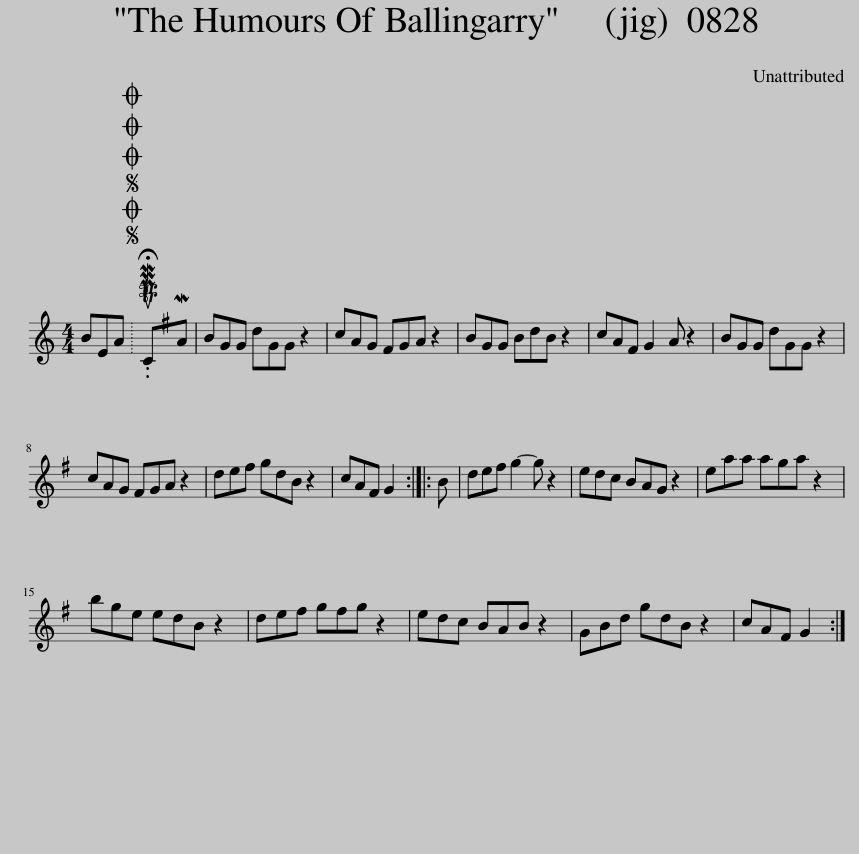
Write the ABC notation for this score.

X:1
L:1/8
M:4/4
I:linebreak $
K:C
V:1 treble
V:1
 BEA |SOSOOO .!fermata!PMTuCMA | BGG dGG z2 | cAG ^FGA z2 | BGG BdB z2 | %5
 cA^F G2 A z2 | BGG dGG z2 |$ cAG ^FGA z2 | de^f gdB z2 | cA^F G2 :: %10
 B | de^f g2- g z2 | edc BAG z2 | eaa aga z2 |$ bge edB z2 | %15
 de^f gfg z2 | edc BAB z2 | GBd gdB z2 | cA^F G2 :| %19
